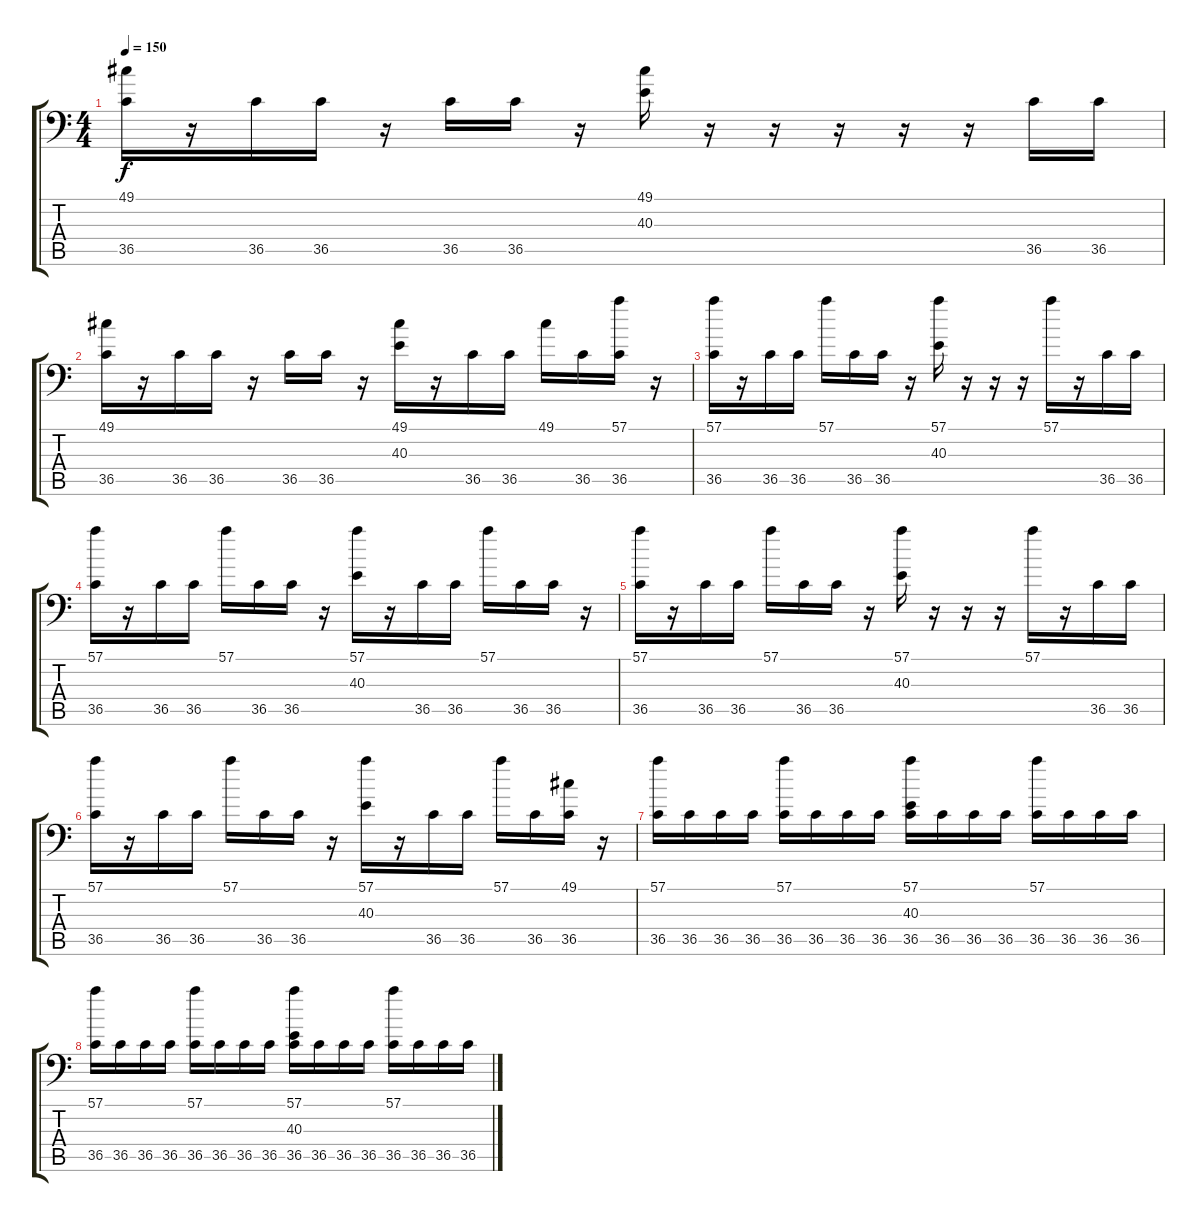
\track "" {instrument acousticgrandpiano}
\staff {score tabs}
\tuning (C-1 C-1 C-1 C-1 C-1 C-1) {hide}
\ts (4 4)
\tempo 150
\clef f4
\ks c
(49.1 36.5).16{dy f} r.16 36.5.16 36.5.16 r.16 36.5.16 36.5.16 r.16 (49.1 40.3).16 r.16 r.16 r.16 r.16 r.16 36.5.16 36.5.16 |
(49.1 36.5).16 r.16 36.5.16 36.5.16 r.16 36.5.16 36.5.16 r.16 (49.1 40.3).16 r.16 36.5.16 36.5.16 49.1.16 36.5.16 (57.1 36.5).16 r.16 |
(57.1 36.5).16 r.16 36.5.16 36.5.16 57.1.16 36.5.16 36.5.16 r.16 (57.1 40.3).16 r.16 r.16 r.16 57.1.16 r.16 36.5.16 36.5.16 |
(57.1 36.5).16 r.16 36.5.16 36.5.16 57.1.16 36.5.16 36.5.16 r.16 (57.1 40.3).16 r.16 36.5.16 36.5.16 57.1.16 36.5.16 36.5.16 r.16 |
(57.1 36.5).16 r.16 36.5.16 36.5.16 57.1.16 36.5.16 36.5.16 r.16 (57.1 40.3).16 r.16 r.16 r.16 57.1.16 r.16 36.5.16 36.5.16 |
(57.1 36.5).16 r.16 36.5.16 36.5.16 57.1.16 36.5.16 36.5.16 r.16 (57.1 40.3).16 r.16 36.5.16 36.5.16 57.1.16 36.5.16 (49.1 36.5).16 r.16 |
(57.1 36.5).16 36.5.16 36.5.16 36.5.16 (57.1 36.5).16 36.5.16 36.5.16 36.5.16 (57.1 40.3 36.5).16 36.5.16 36.5.16 36.5.16 (57.1 36.5).16 36.5.16 36.5.16 36.5.16 |
(57.1 36.5).16 36.5.16 36.5.16 36.5.16 (57.1 36.5).16 36.5.16 36.5.16 36.5.16 (57.1 40.3 36.5).16 36.5.16 36.5.16 36.5.16 (57.1 36.5).16 36.5.16 36.5.16 36.5.16
